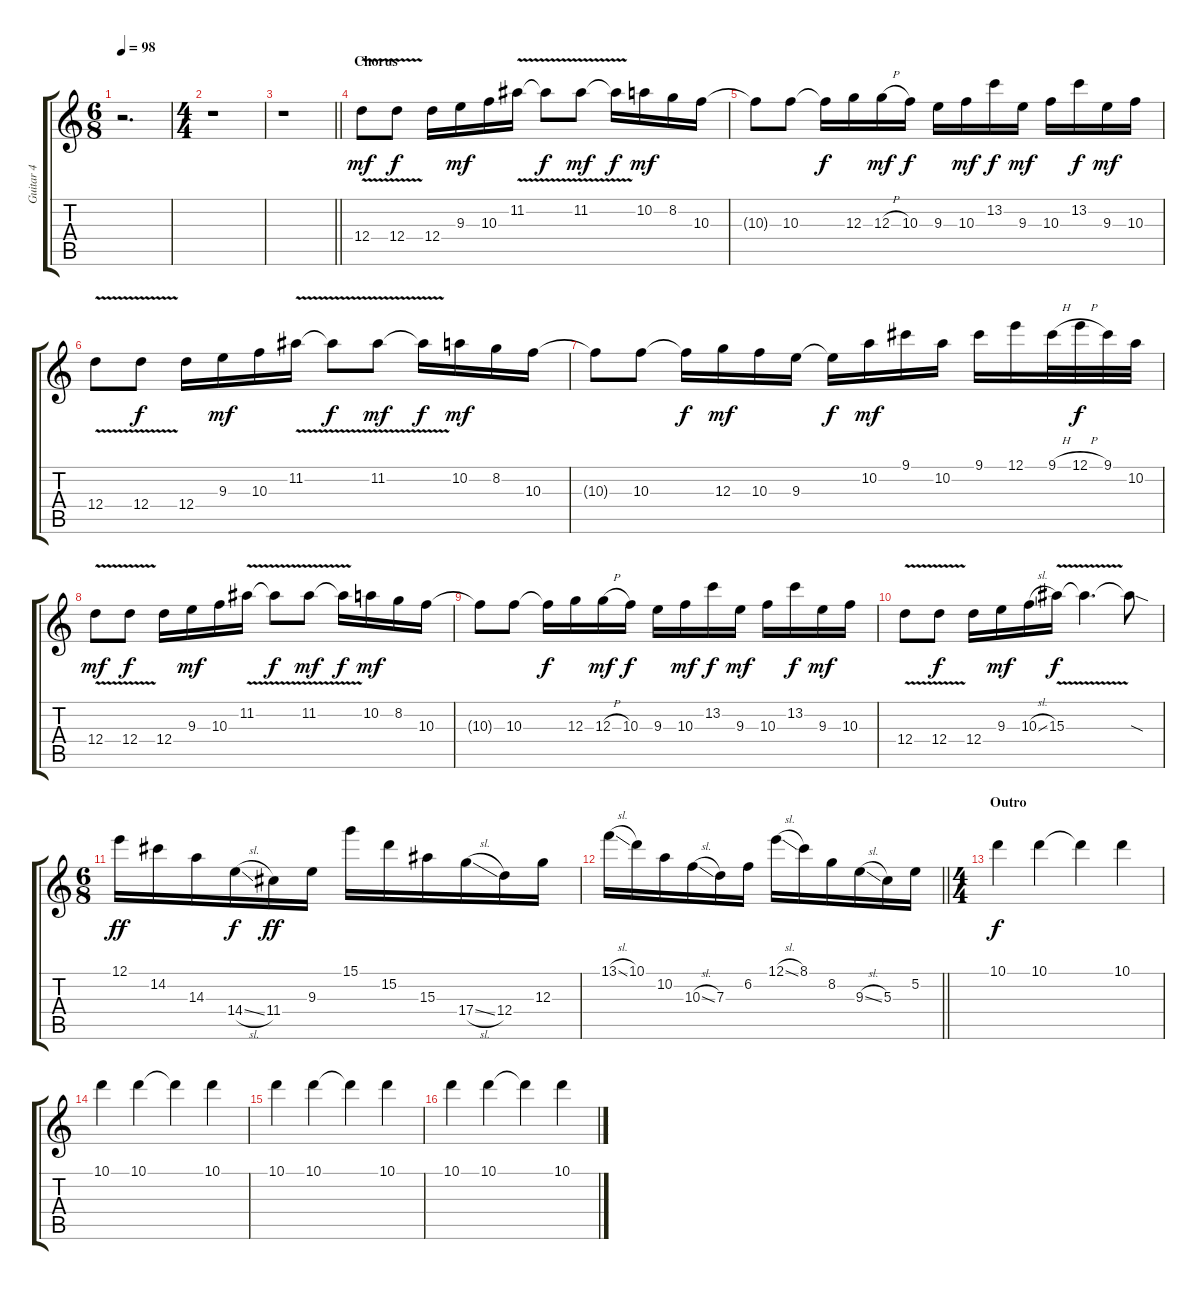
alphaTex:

\track ("Guitar 4" "Guitar 4") {instrument distortionguitar}
\staff {score tabs}
\tuning (E4 B3 G3 D3 A2 D2) {hide}
\ts (6 8)
\tempo 98
\clef g2
\ks c
r.2{d dy f} |
\ts (4 4)
r.1 |
\barLineRight lightlight
r.1 |
\section ("" "Chorus")
12.4{v}.8{dy mf} 12.4{v}.8{dy f} 12.4.16 9.3.16{dy mf} 10.3.16 11.2{v}.16 11.2{t}.8{dy f} 11.2{v}.8{dy mf} 11.2{t}.16{dy f} 10.2.16{dy mf} 8.2.16 10.3.16 |
10.3{t}.8 10.3.8 10.3{t}.16{dy f} 12.3.16 12.3{h}.16{dy mf} 10.3.16{dy f} 9.3.16 10.3.16{dy mf} 13.2.16{dy f} 9.3.16{dy mf} 10.3.16 13.2.16{dy f} 9.3.16{dy mf} 10.3.16 |
12.4{v}.8 12.4{v}.8{dy f} 12.4.16 9.3.16{dy mf} 10.3.16 11.2{v}.16 11.2{t}.8{dy f} 11.2{v}.8{dy mf} 11.2{t}.16{dy f} 10.2.16{dy mf} 8.2.16 10.3.16 |
10.3{t}.8 10.3.8 10.3{t}.16{dy f} 12.3.16{dy mf} 10.3.16 9.3.16 9.3{t}.16{dy f} 10.2.16{dy mf} 9.1.16 10.2.16 9.1.16 12.1.16 9.1{h}.32 12.1{h}.32{dy f} 9.1.32 10.2.32 |
12.4{v}.8{dy mf} 12.4{v}.8{dy f} 12.4.16 9.3.16{dy mf} 10.3.16 11.2{v}.16 11.2{t}.8{dy f} 11.2{v}.8{dy mf} 11.2{t}.16{dy f} 10.2.16{dy mf} 8.2.16 10.3.16 |
10.3{t}.8 10.3.8 10.3{t}.16{dy f} 12.3.16 12.3{h}.16{dy mf} 10.3.16{dy f} 9.3.16 10.3.16{dy mf} 13.2.16{dy f} 9.3.16{dy mf} 10.3.16 13.2.16{dy f} 9.3.16{dy mf} 10.3.16 |
12.4{v}.8 12.4{v}.8{dy f} 12.4.16 9.3.16{dy mf} 10.3{sl}.16 15.3{v}.16{dy f} 15.3{t}.4{d} 15.3{sod t}.8 |
\ts (6 8)
12.1.16{dy ff} 14.2.16 14.3.16 14.4{sl}.16{dy f} 11.4.16{dy ff} 9.3.16 15.1.16 15.2.16 15.3.16 17.4{sl}.16 12.4.16 12.3.16 |
\barLineRight lightlight
13.1{sl}.16 10.1.16 10.2.16 10.3{sl}.16 7.3.16 6.2.16 12.1{sl}.16 8.1.16 8.2.16 9.3{sl}.16 5.3.16 5.2.16 |
\ts (4 4)
\section ("" "Outro")
10.1.4{dy f} 10.1.4 10.1{t}.4 10.1.4 |
10.1.4 10.1.4 10.1{t}.4 10.1.4 |
10.1.4 10.1.4 10.1{t}.4 10.1.4 |
10.1.4 10.1.4 10.1{t}.4 10.1.4
